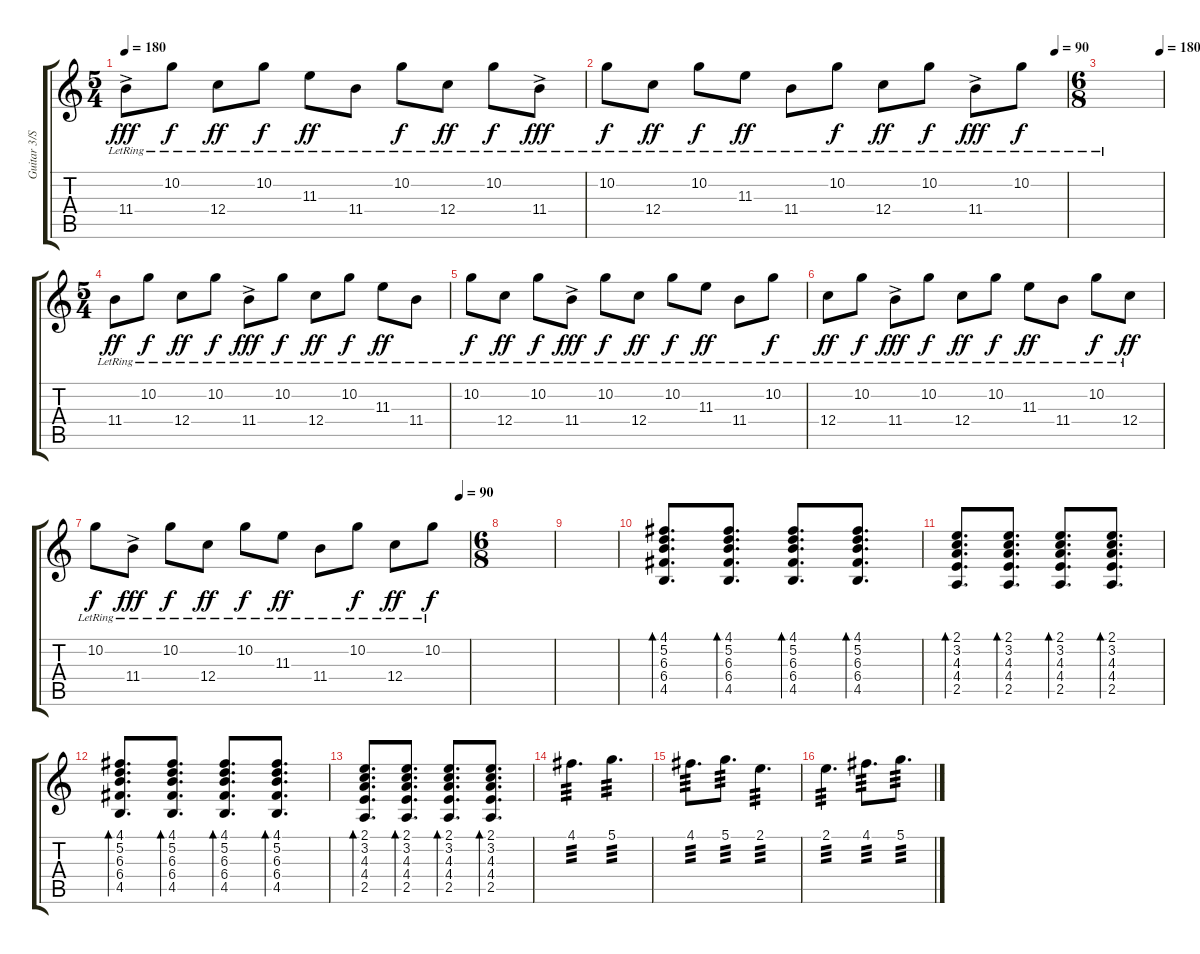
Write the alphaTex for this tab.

\track ("Guitar 3/Sitar" "Guitar 3/S") {instrument acousticguitarsteel}
\staff {score tabs}
\tuning (D4 A3 F3 C3 G2 C2) {hide}
\ts (5 4)
\tempo 180
\clef g2
\ks c
11.4{ac lr}.8{dy fff} 10.2{lr}.8{dy f} 12.4{lr}.8{dy ff} 10.2{lr}.8{dy f} 11.3{lr}.8{dy ff} 11.4{lr}.8 10.2{lr}.8{dy f} 12.4{lr}.8{dy ff} 10.2{lr}.8{dy f} 11.4{ac lr}.8{dy fff} |
\tempo (90 0.975)
10.2{lr}.8{dy f} 12.4{lr}.8{dy ff} 10.2{lr}.8{dy f} 11.3{lr}.8{dy ff} 11.4{lr}.8 10.2{lr}.8{dy f} 12.4{lr}.8{dy ff} 10.2{lr}.8{dy f} 11.4{ac lr}.8{dy fff} 10.2{lr}.8{dy f} |
\ts (6 8)
\tempo (180 0.9583333333333334)
|
\ts (5 4)
11.4{lr}.8{dy ff} 10.2{lr}.8{dy f} 12.4{lr}.8{dy ff} 10.2{lr}.8{dy f} 11.4{ac lr}.8{dy fff} 10.2{lr}.8{dy f} 12.4{lr}.8{dy ff} 10.2{lr}.8{dy f} 11.3{lr}.8{dy ff} 11.4{lr}.8 |
10.2{lr}.8{dy f} 12.4{lr}.8{dy ff} 10.2{lr}.8{dy f} 11.4{ac lr}.8{dy fff} 10.2{lr}.8{dy f} 12.4{lr}.8{dy ff} 10.2{lr}.8{dy f} 11.3{lr}.8{dy ff} 11.4{lr}.8 10.2{lr}.8{dy f} |
12.4{lr}.8{dy ff} 10.2{lr}.8{dy f} 11.4{ac lr}.8{dy fff} 10.2{lr}.8{dy f} 12.4{lr}.8{dy ff} 10.2{lr}.8{dy f} 11.3{lr}.8{dy ff} 11.4{lr}.8 10.2{lr}.8{dy f} 12.4{lr}.8{dy ff} |
\tempo (90 0.975)
10.2{lr}.8{dy f} 11.4{ac lr}.8{dy fff} 10.2{lr}.8{dy f} 12.4{lr}.8{dy ff} 10.2{lr}.8{dy f} 11.3{lr}.8{dy ff} 11.4{lr}.8 10.2{lr}.8{dy f} 12.4{lr}.8{dy ff} 10.2{lr}.8{dy f} |
\ts (6 8)
|
|
(4.1 5.2 6.3 6.4 4.5).8{d bd 120} (4.1 5.2 6.3 6.4 4.5).8{d bd 120} (4.1 5.2 6.3 6.4 4.5).8{d bd 120} (4.1 5.2 6.3 6.4 4.5).8{d bd 120} |
(2.1 3.2 4.3 4.4 2.5).8{d bd 120} (2.1 3.2 4.3 4.4 2.5).8{d bd 120} (2.1 3.2 4.3 4.4 2.5).8{d bd 120 volume 13} (2.1 3.2 4.3 4.4 2.5).8{d bd 120} |
(4.1 5.2 6.3 6.4 4.5).8{d bd 120} (4.1 5.2 6.3 6.4 4.5).8{d bd 120} (4.1 5.2 6.3 6.4 4.5).8{d bd 120} (4.1 5.2 6.3 6.4 4.5).8{d bd 120} |
(2.1 3.2 4.3 4.4 2.5).8{d bd 120} (2.1 3.2 4.3 4.4 2.5).8{d bd 120} (2.1 3.2 4.3 4.4 2.5).8{d bd 120} (2.1 3.2 4.3 4.4 2.5).8{d bd 120} |
4.1.4{d tp 3 volume 8 instrument sitar} 5.1.4{d tp 3} |
4.1.8{d tp 3} 5.1.8{d tp 3} 2.1.4{d tp 3} |
2.1.4{d tp 3} 4.1.8{d tp 3} 5.1.8{d tp 3}
